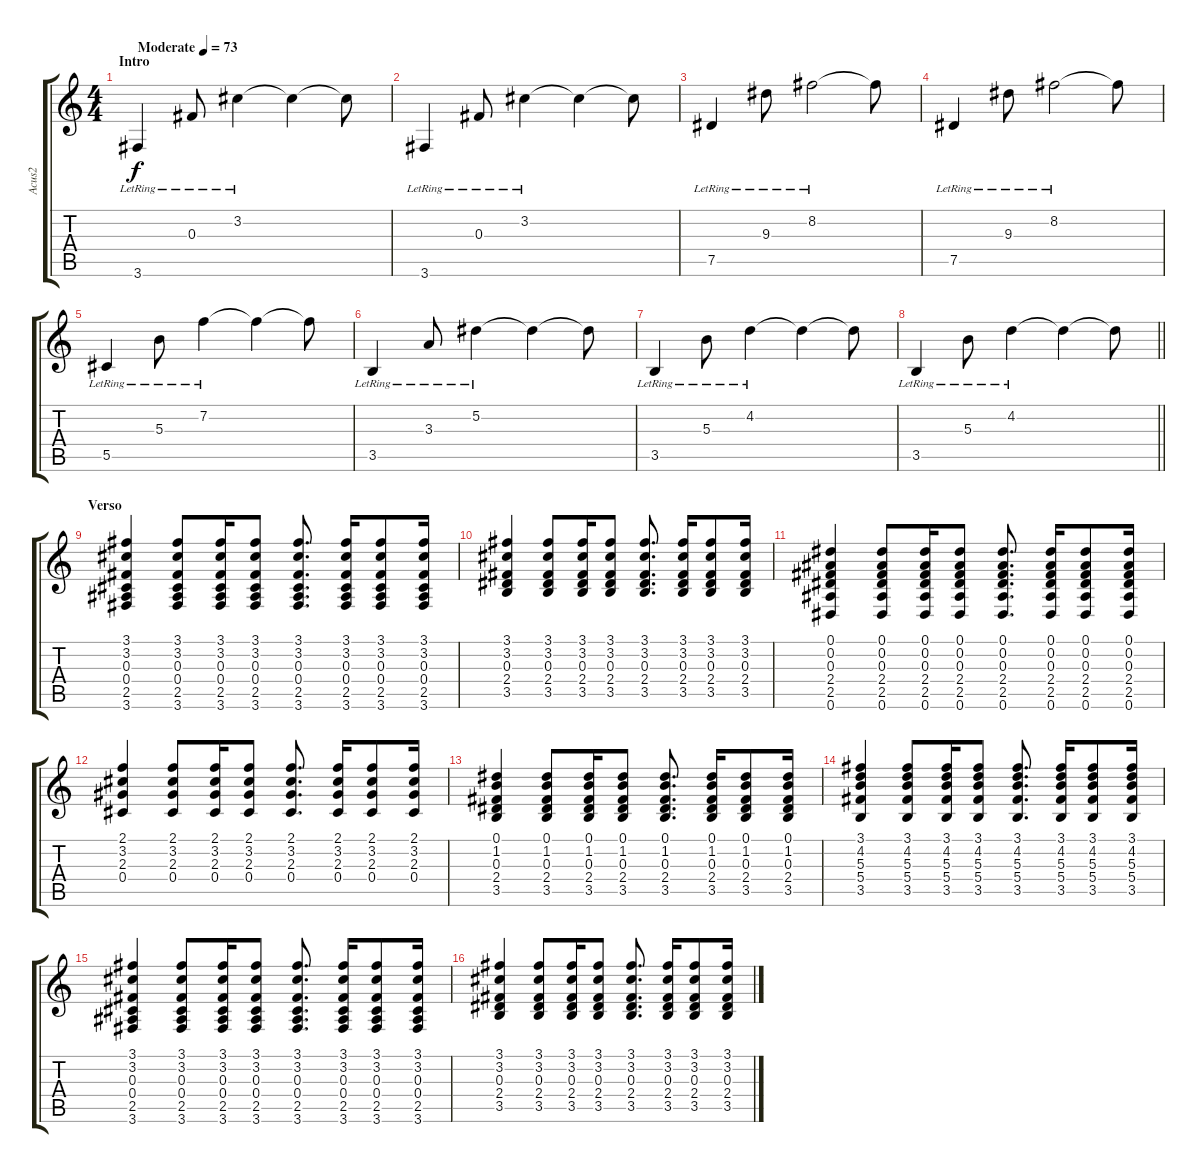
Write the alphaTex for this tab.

\track ("Acus2" "Acus2") {instrument acousticguitarsteel}
\staff {score tabs}
\tuning (Eb4 Bb3 Gb3 Db3 Ab2 Eb2) {hide}
\ts (4 4)
\section ("" "Intro")
\tempo (73 "Moderate")
\clef g2
\ks c
3.6{lr}.4{dy f instrument acousticguitarsteel} 0.3{lr}.8 3.2{lr}.4 3.2{t}.4 3.2{t}.8 |
3.6{lr}.4 0.3{lr}.8 3.2{lr}.4 3.2{t}.4 3.2{t}.8 |
7.5{lr}.4 9.3{lr}.8 8.2{lr}.2 8.2{t}.8 |
7.5{lr}.4 9.3{lr}.8 8.2{lr}.2 8.2{t}.8 |
5.5{lr}.4 5.3{lr}.8 7.2{lr}.4 7.2{t}.4 7.2{t}.8 |
3.5{lr}.4 3.3{lr}.8 5.2{lr}.4 5.2{t}.4 5.2{t}.8 |
3.5{lr}.4 5.3{lr}.8 4.2{lr}.4 4.2{t}.4 4.2{t}.8 |
\barLineRight lightlight
3.5{lr}.4 5.3{lr}.8 4.2{lr}.4 4.2{t}.4 4.2{t}.8 |
\section ("" "Verso")
(3.1 3.2 0.3 0.4 2.5 3.6).4 (3.1 3.2 0.3 0.4 2.5 3.6).8 (3.1 3.2 0.3 0.4 2.5 3.6).16 (3.1 3.2 0.3 0.4 2.5 3.6).8 (3.1 3.2 0.3 0.4 2.5 3.6).8{d} (3.1 3.2 0.3 0.4 2.5 3.6).16 (3.1 3.2 0.3 0.4 2.5 3.6).8 (3.1 3.2 0.3 0.4 2.5 3.6).16 |
(3.1 3.2 0.3 2.4 3.5).4 (3.1 3.2 0.3 2.4 3.5).8 (3.1 3.2 0.3 2.4 3.5).16 (3.1 3.2 0.3 2.4 3.5).8 (3.1 3.2 0.3 2.4 3.5).8{d} (3.1 3.2 0.3 2.4 3.5).16 (3.1 3.2 0.3 2.4 3.5).8 (3.1 3.2 0.3 2.4 3.5).16 |
(0.1 0.2 0.3 2.4 2.5 0.6).4 (0.1 0.2 0.3 2.4 2.5 0.6).8 (0.1 0.2 0.3 2.4 2.5 0.6).16 (0.1 0.2 0.3 2.4 2.5 0.6).8 (0.1 0.2 0.3 2.4 2.5 0.6).8{d} (0.1 0.2 0.3 2.4 2.5 0.6).16 (0.1 0.2 0.3 2.4 2.5 0.6).8 (0.1 0.2 0.3 2.4 2.5 0.6).16 |
(2.1 3.2 2.3 0.4).4 (2.1 3.2 2.3 0.4).8 (2.1 3.2 2.3 0.4).16 (2.1 3.2 2.3 0.4).8 (2.1 3.2 2.3 0.4).8{d} (2.1 3.2 2.3 0.4).16 (2.1 3.2 2.3 0.4).8 (2.1 3.2 2.3 0.4).16 |
(0.1 1.2 0.3 2.4 3.5).4 (0.1 1.2 0.3 2.4 3.5).8 (0.1 1.2 0.3 2.4 3.5).16 (0.1 1.2 0.3 2.4 3.5).8 (0.1 1.2 0.3 2.4 3.5).8{d} (0.1 1.2 0.3 2.4 3.5).16 (0.1 1.2 0.3 2.4 3.5).8 (0.1 1.2 0.3 2.4 3.5).16 |
(3.1 4.2 5.3 5.4 3.5).4 (3.1 4.2 5.3 5.4 3.5).8 (3.1 4.2 5.3 5.4 3.5).16 (3.1 4.2 5.3 5.4 3.5).8 (3.1 4.2 5.3 5.4 3.5).8{d} (3.1 4.2 5.3 5.4 3.5).16 (3.1 4.2 5.3 5.4 3.5).8 (3.1 4.2 5.3 5.4 3.5).16 |
(3.1 3.2 0.3 0.4 2.5 3.6).4 (3.1 3.2 0.3 0.4 2.5 3.6).8 (3.1 3.2 0.3 0.4 2.5 3.6).16 (3.1 3.2 0.3 0.4 2.5 3.6).8 (3.1 3.2 0.3 0.4 2.5 3.6).8{d} (3.1 3.2 0.3 0.4 2.5 3.6).16 (3.1 3.2 0.3 0.4 2.5 3.6).8 (3.1 3.2 0.3 0.4 2.5 3.6).16 |
(3.1 3.2 0.3 2.4 3.5).4 (3.1 3.2 0.3 2.4 3.5).8 (3.1 3.2 0.3 2.4 3.5).16 (3.1 3.2 0.3 2.4 3.5).8 (3.1 3.2 0.3 2.4 3.5).8{d} (3.1 3.2 0.3 2.4 3.5).16 (3.1 3.2 0.3 2.4 3.5).8 (3.1 3.2 0.3 2.4 3.5).16
